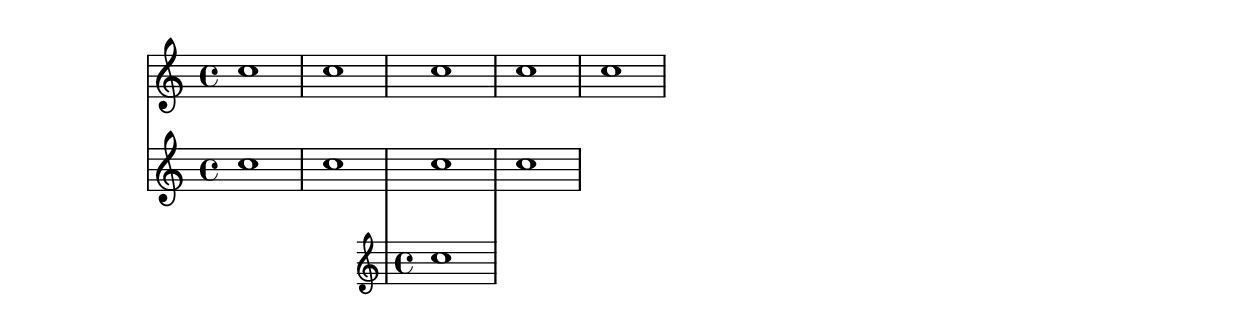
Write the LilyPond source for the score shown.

%{
(Message vers:9)
To: Adrian Mariano <adrian@cam.cornell.edu>
cc: gnu-music-discuss@gnu.org
Subject: Re: Switching from one staff to two staffs 
Reply-To: janneke@gnu.org
In-reply-to: Your message of "Tue, 19 Jan 1999 12:27:10 EST."
             <199901191727.MAA29757@avalanche.cam.cornell.edu> 
Date: Wed, 20 Jan 1999 09:39:22 +0100
From: Jan Nieuwenhuizen <jan@beavis-nt>

On Tuesday, 19 January 1999, Adrian Mariano writes:

> I want to typeset something which starts out with just one staff and then
> harmony comes in and there are two staffs.  I can't figure out how to do
> this.  I get an extra blank staff during the second section (using
> Lily 1.1.15):

There used to be an example called 'multi.ly'...
Try this (we'll include it in pl23/24):

extra-staff.ly:
%}

\score {
	<
		\context Staff=i \notes\relative c''{ c1 c c c c }
		\context StaffGroup=ii \notes\relative c''{ 
			\context Staff=ii
			c1 c
			< \context Staff=ii { c1 } \context Staff=iii { c1 } >
			c
		}
	>
  	\paper {
		linewidth = -1.;
		\translator{
			\ScoreContext

		}
	}
}


\version "1.0.16"; 
